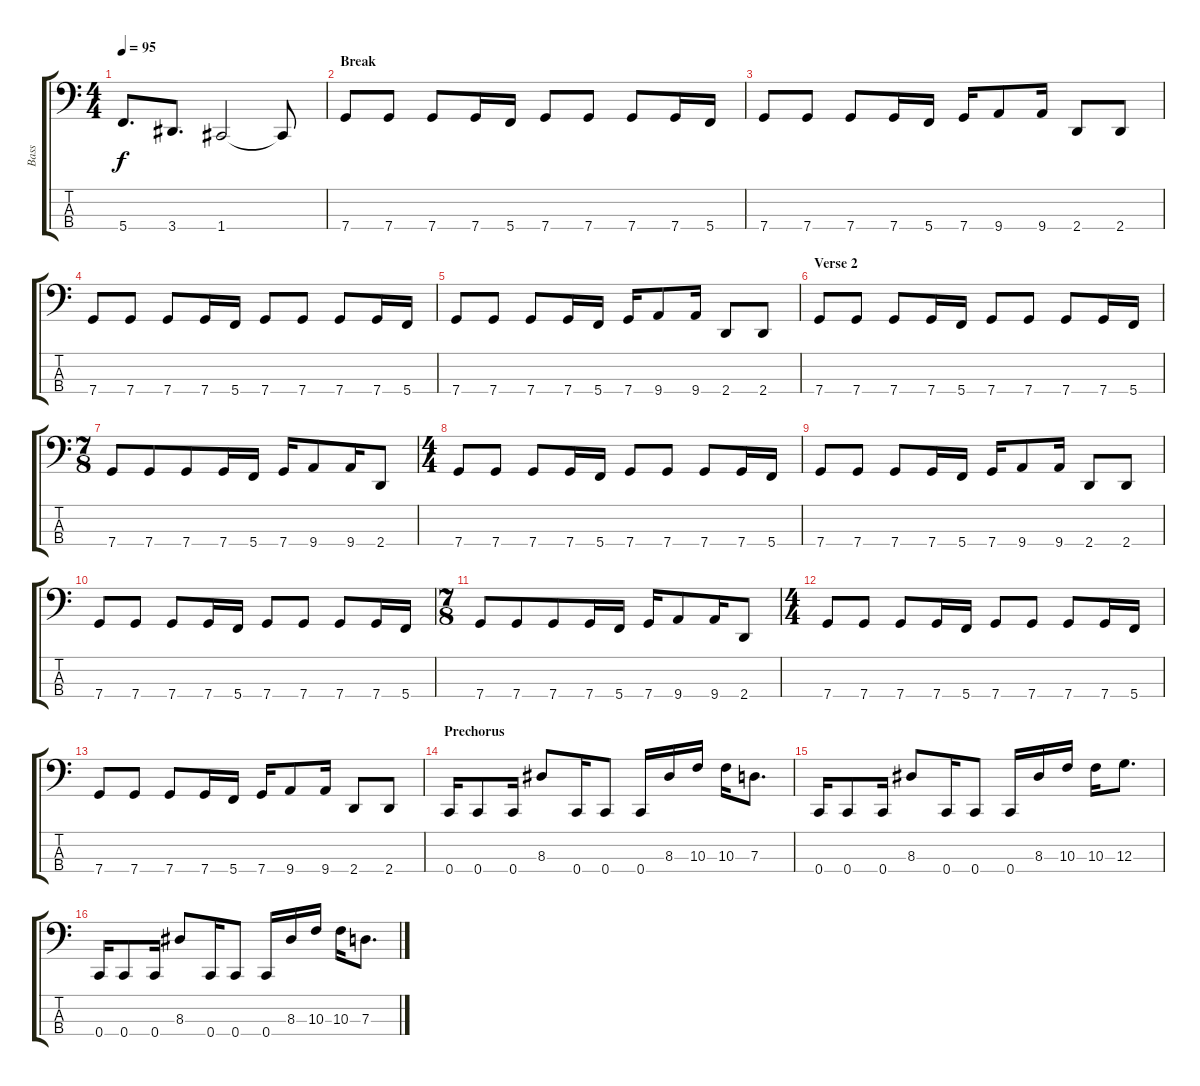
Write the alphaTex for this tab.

\track ("Bass" "Bass") {instrument electricbassfinger}
\staff {score tabs}
\tuning (F2 C2 G1 C1) {hide}
\ts (4 4)
\tempo 95
\clef f4
\ks c
5.4.8{d dy f} 3.4.8{d} 1.4.2 1.4{t}.8 |
\section ("" "Break")
7.4.8 7.4.8 7.4.8 7.4.16 5.4.16 7.4.8 7.4.8 7.4.8 7.4.16 5.4.16 |
7.4.8 7.4.8 7.4.8 7.4.16 5.4.16 7.4.16 9.4.8 9.4.16 2.4.8 2.4.8 |
7.4.8 7.4.8 7.4.8 7.4.16 5.4.16 7.4.8 7.4.8 7.4.8 7.4.16 5.4.16 |
7.4.8 7.4.8 7.4.8 7.4.16 5.4.16 7.4.16 9.4.8 9.4.16 2.4.8 2.4.8 |
\section ("" "Verse 2")
7.4.8 7.4.8 7.4.8 7.4.16 5.4.16 7.4.8 7.4.8 7.4.8 7.4.16 5.4.16 |
\ts (7 8)
7.4.8 7.4.8 7.4.8 7.4.16 5.4.16 7.4.16 9.4.8 9.4.16 2.4.8 |
\ts (4 4)
7.4.8 7.4.8 7.4.8 7.4.16 5.4.16 7.4.8 7.4.8 7.4.8 7.4.16 5.4.16 |
7.4.8 7.4.8 7.4.8 7.4.16 5.4.16 7.4.16 9.4.8 9.4.16 2.4.8 2.4.8 |
7.4.8 7.4.8 7.4.8 7.4.16 5.4.16 7.4.8 7.4.8 7.4.8 7.4.16 5.4.16 |
\ts (7 8)
7.4.8 7.4.8 7.4.8 7.4.16 5.4.16 7.4.16 9.4.8 9.4.16 2.4.8 |
\ts (4 4)
7.4.8 7.4.8 7.4.8 7.4.16 5.4.16 7.4.8 7.4.8 7.4.8 7.4.16 5.4.16 |
7.4.8 7.4.8 7.4.8 7.4.16 5.4.16 7.4.16 9.4.8 9.4.16 2.4.8 2.4.8 |
\section ("" "Prechorus")
0.4.16 0.4.8 0.4.16 8.3.8 0.4.16 0.4.8 0.4.16 8.3.16 10.3.16 10.3.16 7.3.8{d} |
0.4.16 0.4.8 0.4.16 8.3.8 0.4.16 0.4.8 0.4.16 8.3.16 10.3.16 10.3.16 12.3.8{d} |
0.4.16 0.4.8 0.4.16 8.3.8 0.4.16 0.4.8 0.4.16 8.3.16 10.3.16 10.3.16 7.3.8{d}
